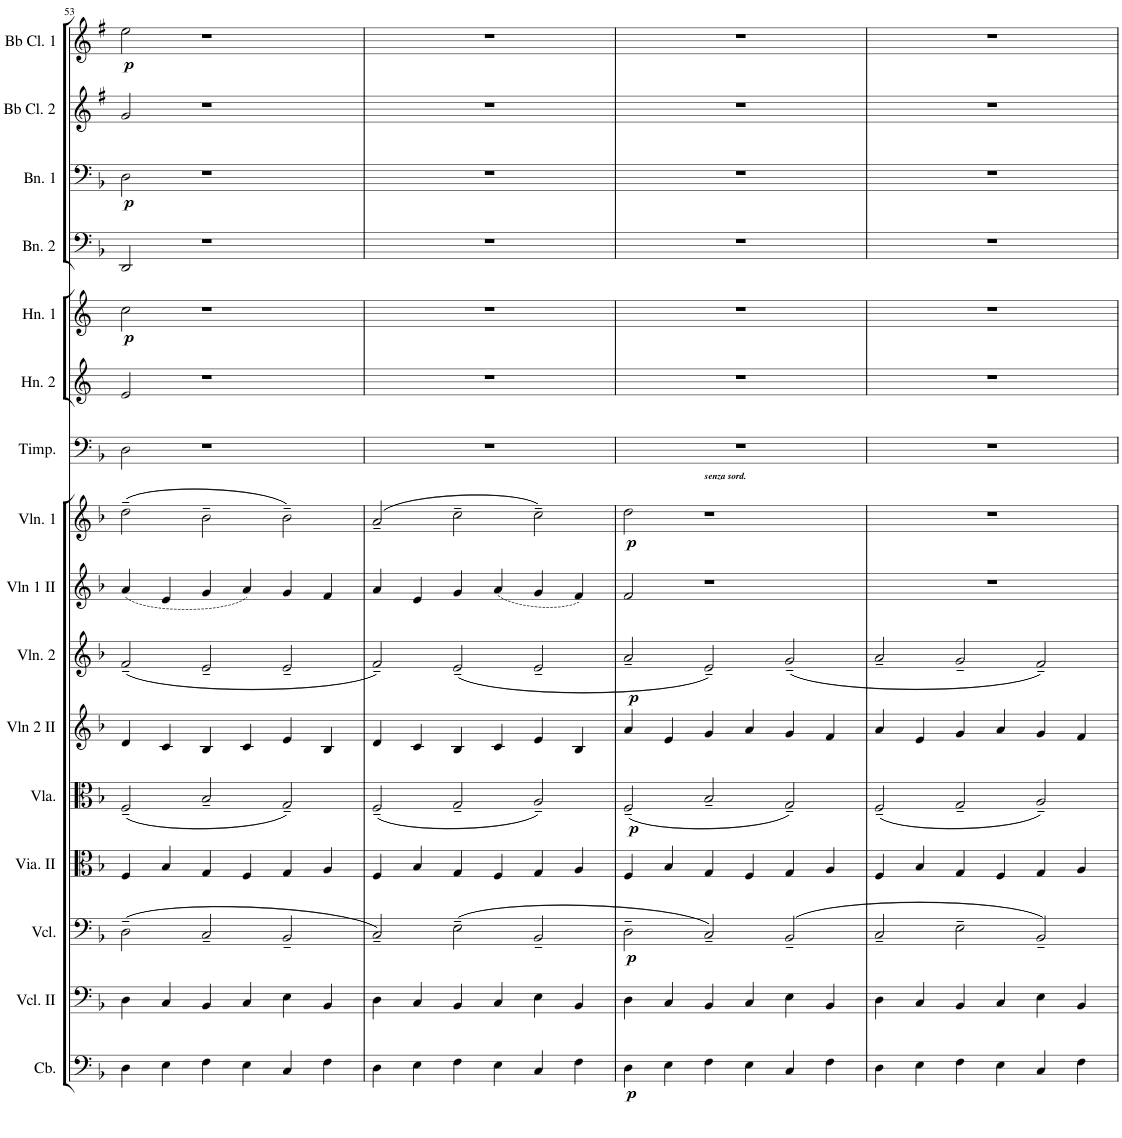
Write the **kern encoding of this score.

**kern	**dynam	**kern	**kern	**dynam	**kern	**kern	**dynam	**kern	**kern	**dynam	**kern	**kern	**dynam	**kern	**kern	**kern	**dynam	**kern	**kern	**dynam	**kern	**kern	**dynam
*part16	*part16	*part15	*part14	*part14	*part13	*part12	*part12	*part11	*part10	*part10	*part9	*part8	*part8	*part7	*part6	*part5	*part5	*part4	*part3	*part3	*part2	*part1	*part1
*staff16	*staff16	*staff15	*staff14	*staff14	*staff13	*staff12	*staff12	*staff11	*staff10	*staff10	*staff9	*staff8	*staff8	*staff7	*staff6	*staff5	*staff5	*staff4	*staff3	*staff3	*staff2	*staff1	*staff1
*I"Cb.	*	*I"Vcl. II	*I"Vcl.	*	*I"Vla. II	*I"Viola	*	*I"Vln 2 II	*I"Violin 2	*	*I"Vln 1 II	*I"Violin 1	*	*I"Timpani	*I"Horn 2	*I"Horn 1	*	*I"Bassoon 2	*I"Bassoon 1	*	*I"Bb Clarinet 2	*I"Bb Clarinet 1	*
*I'Cb.	*	*I'Vcl. II	*I'Vcl.	*	*	*I'Vla.	*	*I'Vln 2 II	*I'Vln. 2	*	*I'Vln 1 II	*I'Vln. 1	*	*I'Timp.	*I'Hn. 2	*I'Hn. 1	*	*I'Bn. 2	*I'Bn. 1	*	*I'Bb Cl. 2	*I'Bb Cl. 1	*
!!LO:PB:g=z
*clefF4	*	*clefF4	*clefF4	*	*clefC3	*clefC3	*	*clefG2	*clefG2	*	*clefG2	*clefG2	*	*clefF4	*clefG2	*clefG2	*	*clefF4	*clefF4	*	*clefG2	*clefG2	*
*Trd7c12	*	*	*	*	*	*	*	*	*	*	*	*	*	*	*Trd4c7	*Trd4c7	*	*	*	*	*Trd1c2	*Trd1c2	*
*k[b-]	*	*k[b-]	*k[b-]	*	*k[b-]	*k[b-]	*	*k[b-]	*k[b-]	*	*k[b-]	*k[b-]	*	*k[b-]	*k[]	*k[]	*	*k[b-]	*k[b-]	*	*k[f#]	*k[f#]	*
*F:	*	*F:	*F:	*	*F:	*F:	*	*F:	*F:	*	*F:	*F:	*	*F:	*	*	*	*F:	*F:	*	*G:	*G:	*
*M6/4	*	*M6/4	*M6/4	*	*M6/4	*M6/4	*	*M6/4	*M6/4	*	*M6/4	*M6/4	*	*M6/4	*M6/4	*M6/4	*	*M6/4	*M6/4	*	*M6/4	*M6/4	*
=53	=53	=53	=53	=53	=53	=53	=53	=53	=53	=53	=53	=53	=53	=53	=53	=53	=53	=53	=53	=53	=53	=53	=53
!	!	!	!	!	!	!	!	!	!	!	!	!	!	!	!	!	!LO:DY:b	!	!	!LO:DY:b	!	!	!LO:DY:b
4D\	.	4D\	(2D~\	.	4F/	(2F~/	.	4d/	(2f~/	.	(4a/	(2dd~\	.	2D\	2e/	2cc\	p	2DD/	2D\	p	2g/	2ee\	p
4E\	.	4C/	.	.	4B-/	.	.	4c/	.	.	4e/	.	.	.	.	.	.	.	.	.	.	.	.
4F\	.	4BB-/	2C~/	.	4G/	2B-~/	.	4B-/	2e~/	.	4g/	2b-~\	.	1r	1r	1r	.	1r	1r	.	1r	1r	.
4E\	.	4C/	.	.	4F/	.	.	4c/	.	.	4a/)	.	.	.	.	.	.	.	.	.	.	.	.
4C/	.	4E\	2BB-~/	.	4G/	2G~/)	.	4e/	2e~/	.	4g/	2b-~\)	.	.	.	.	.	.	.	.	.	.	.
4F\	.	4BB-/	.	.	4A/	.	.	4B-/	.	.	4f/	.	.	.	.	.	.	.	.	.	.	.	.
=54	=54	=54	=54	=54	=54	=54	=54	=54	=54	=54	=54	=54	=54	=54	=54	=54	=54	=54	=54	=54	=54	=54	=54
4D\	.	4D\	2C~/)	.	4F/	(2F~/	.	4d/	2f~/)	.	4a/	(2a~/	.	1.r	1.r	1.r	.	1.r	1.r	.	1.r	1.r	.
4E\	.	4C/	.	.	4B-/	.	.	4c/	.	.	4e/	.	.	.	.	.	.	.	.	.	.	.	.
4F\	.	4BB-/	(2E~\	.	4G/	2G~/	.	4B-/	(2e~/	.	4g/	2cc~\	.	.	.	.	.	.	.	.	.	.	.
4E\	.	4C/	.	.	4F/	.	.	4c/	.	.	(4a/	.	.	.	.	.	.	.	.	.	.	.	.
4C/	.	4E\	2BB-~/	.	4G/	2A~/)	.	4e/	2e~/	.	4g/	2cc~\)	.	.	.	.	.	.	.	.	.	.	.
4F\	.	4BB-/	.	.	4A/	.	.	4B-/	.	.	4f/)	.	.	.	.	.	.	.	.	.	.	.	.
=55	=55	=55	=55	=55	=55	=55	=55	=55	=55	=55	=55	=55	=55	=55	=55	=55	=55	=55	=55	=55	=55	=55	=55
!	!LO:DY:b	!	!	!LO:DY:b	!	!	!LO:DY:b	!	!	!LO:DY:b	!	!	!LO:DY:b	!	!	!	!	!	!	!	!	!	!
4D\	p	4D\	2D~\	p	4F/	(2F~/	p	4a/	2a~/	p	2f/	2dd\	p	1.r	1.r	1.r	.	1.r	1.r	.	1.r	1.r	.
4E\	.	4C/	.	.	4B-/	.	.	4e/	.	.	.	.	.	.	.	.	.	.	.	.	.	.	.
!	!	!	!	!	!	!	!	!	!	!	!	!LO:TX:a:Bi:t=senza sord.	!	!	!	!	!	!	!	!	!	!	!
4F\	.	4BB-/	2C~/)	.	4G/	2B-~/	.	4g/	2e~/)	.	1r	1r	.	.	.	.	.	.	.	.	.	.	.
4E\	.	4C/	.	.	4F/	.	.	4a/	.	.	.	.	.	.	.	.	.	.	.	.	.	.	.
4C/	.	4E\	(2BB-~/	.	4G/	2G~/)	.	4g/	(2g~/	.	.	.	.	.	.	.	.	.	.	.	.	.	.
4F\	.	4BB-/	.	.	4A/	.	.	4f/	.	.	.	.	.	.	.	.	.	.	.	.	.	.	.
=56	=56	=56	=56	=56	=56	=56	=56	=56	=56	=56	=56	=56	=56	=56	=56	=56	=56	=56	=56	=56	=56	=56	=56
4D\	.	4D\	2C~/	.	4F/	(2F~/	.	4a/	2a~/	.	1.r	1.r	.	1.r	1.r	1.r	.	1.r	1.r	.	1.r	1.r	.
4E\	.	4C/	.	.	4B-/	.	.	4e/	.	.	.	.	.	.	.	.	.	.	.	.	.	.	.
4F\	.	4BB-/	2E~\	.	4G/	2G~/	.	4g/	2g~/	.	.	.	.	.	.	.	.	.	.	.	.	.	.
4E\	.	4C/	.	.	4F/	.	.	4a/	.	.	.	.	.	.	.	.	.	.	.	.	.	.	.
4C/	.	4E\	2BB-~/)	.	4G/	2A~/)	.	4g/	2f~/)	.	.	.	.	.	.	.	.	.	.	.	.	.	.
4F\	.	4BB-/	.	.	4A/	.	.	4f/	.	.	.	.	.	.	.	.	.	.	.	.	.	.	.
=	=	=	=	=	=	=	=	=	=	=	=	=	=	=	=	=	=	=	=	=	=	=	=
*-	*-	*-	*-	*-	*-	*-	*-	*-	*-	*-	*-	*-	*-	*-	*-	*-	*-	*-	*-	*-	*-	*-	*-
